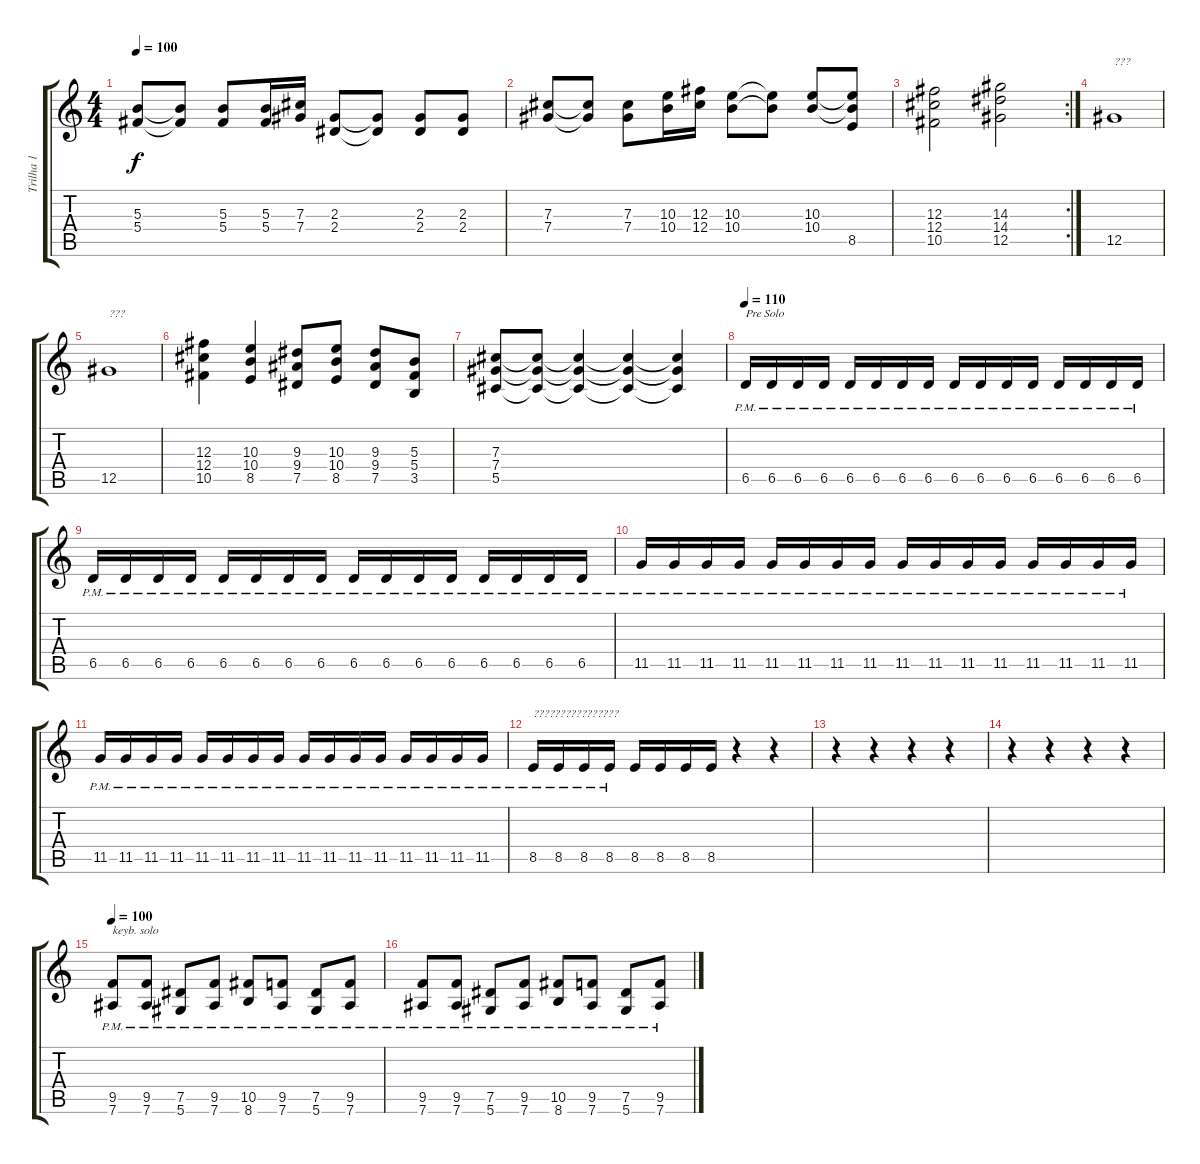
\track ("Trilha 1" "Trilha 1") {instrument distortionguitar}
\staff {score tabs}
\tuning (Eb4 Bb3 Gb3 Db3 Ab2 Eb2) {hide}
\ts (4 4)
\tempo 100
\clef g2
\ks c
(5.3 5.4).8{dy f} (5.3{t} 5.4{t}).8 (5.3 5.4).8 (5.3 5.4).16 (7.3 7.4).16 (2.3 2.4).8 (2.3{t} 2.4{t}).8 (2.3 2.4).8 (2.3 2.4).8 |
(7.3 7.4).8 (7.3{t} 7.4{t}).8 (7.3 7.4).8 (10.3 10.4).16 (12.3 12.4).16 (10.3 10.4).8 (10.3{t} 10.4{t}).8 (10.3 10.4).8 (10.3{t} 10.4{t} 8.5{t}).8 |
\rc 2
(12.3 12.4 10.5).2 (14.3 14.4 12.5).2 |
12.5.1{txt "???"} |
12.5.1{txt "???"} |
(12.3 12.4 10.5).4 (10.3 10.4 8.5).4 (9.3 9.4 7.5).8 (10.3 10.4 8.5).8 (9.3 9.4 7.5).8 (5.3 5.4 3.5).8 |
(7.3 7.4 5.5).8 (7.3{t} 7.4{t} 5.5{t}).8 (7.3{t} 7.4{t} 5.5{t}).4 (7.3{t} 7.4{t} 5.5{t}).4 (7.3{t} 7.4{t} 5.5{t}).4 |
\tempo 110
6.5{pm}.16{txt "Pre Solo"} 6.5{pm}.16 6.5{pm}.16 6.5{pm}.16 6.5{pm}.16 6.5{pm}.16 6.5{pm}.16 6.5{pm}.16 6.5{pm}.16 6.5{pm}.16 6.5{pm}.16 6.5{pm}.16 6.5{pm}.16 6.5{pm}.16 6.5{pm}.16 6.5{pm}.16 |
6.5{pm}.16 6.5{pm}.16 6.5{pm}.16 6.5{pm}.16 6.5{pm}.16 6.5{pm}.16 6.5{pm}.16 6.5{pm}.16 6.5{pm}.16 6.5{pm}.16 6.5{pm}.16 6.5{pm}.16 6.5{pm}.16 6.5{pm}.16 6.5{pm}.16 6.5{pm}.16 |
11.5{pm}.16 11.5{pm}.16 11.5{pm}.16 11.5{pm}.16 11.5{pm}.16 11.5{pm}.16 11.5{pm}.16 11.5{pm}.16 11.5{pm}.16 11.5{pm}.16 11.5{pm}.16 11.5{pm}.16 11.5{pm}.16 11.5{pm}.16 11.5{pm}.16 11.5{pm}.16 |
11.5{pm}.16 11.5{pm}.16 11.5{pm}.16 11.5{pm}.16 11.5{pm}.16 11.5{pm}.16 11.5{pm}.16 11.5{pm}.16 11.5{pm}.16 11.5{pm}.16 11.5{pm}.16 11.5{pm}.16 11.5{pm}.16 11.5{pm}.16 11.5{pm}.16 11.5{pm}.16 |
8.5{pm}.16{txt "????????????????"} 8.5{pm}.16 8.5{pm}.16 8.5{pm}.16 8.5.16 8.5.16 8.5.16 8.5.16 r.4 r.4 |
r.4 r.4 r.4 r.4 |
r.4 r.4 r.4 r.4 |
\tempo 100
(9.5{pm} 7.6{pm}).8{txt "keyb. solo"} (9.5{pm} 7.6{pm}).8 (7.5{pm} 5.6{pm}).8 (9.5{pm} 7.6{pm}).8 (10.5{pm} 8.6{pm}).8 (9.5{pm} 7.6{pm}).8 (7.5{pm} 5.6{pm}).8 (9.5{pm} 7.6{pm}).8 |
(9.5{pm} 7.6{pm}).8 (9.5{pm} 7.6{pm}).8 (7.5{pm} 5.6{pm}).8 (9.5{pm} 7.6{pm}).8 (10.5{pm} 8.6{pm}).8 (9.5{pm} 7.6{pm}).8 (7.5{pm} 5.6{pm}).8 (9.5{pm} 7.6{pm}).8
